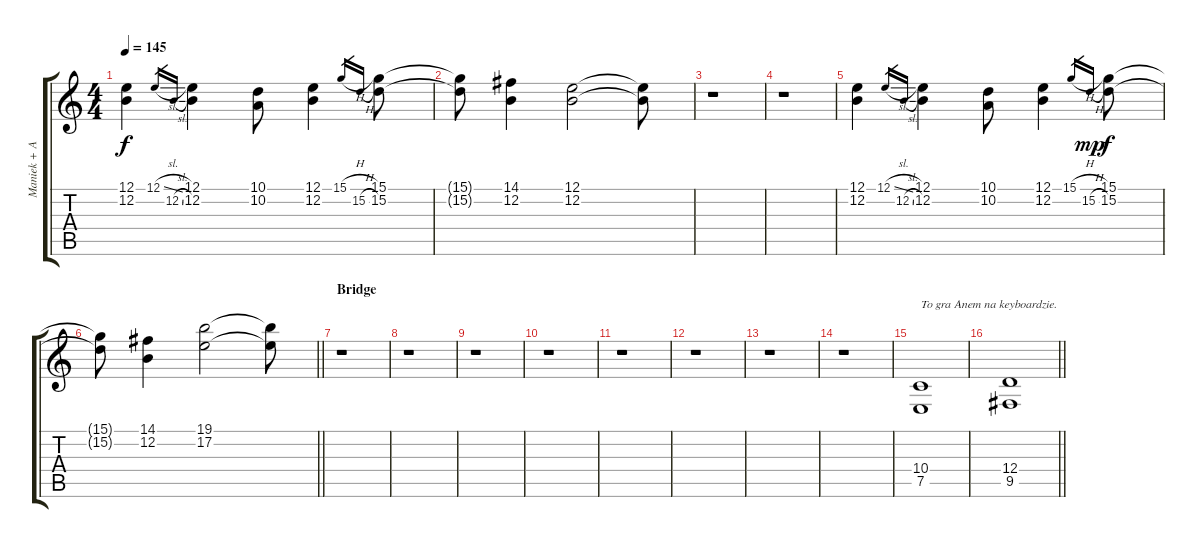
\track ("Maniek + Anem" "Maniek + A") {instrument harmonica}
\staff {score tabs}
\tuning (E4 B3 G3 D3 A2 E2) {hide}
\ts (4 4)
\tempo 145
\clef g2
\ks c
(12.1 12.2).4{dy f} 12.1{sl}.16{gr} 12.2{sl}.16{gr} (12.1 12.2).4 (10.1 10.2).8 (12.1 12.2).4 15.1{h}.16{gr} 15.2{h}.16{gr} (15.1 15.2).8 |
(15.1{t} 15.2{t}).8 (14.1 12.2).4 (12.1 12.2).2 (12.1{t} 12.2{t}).8 |
r.1 |
r.1 |
(12.1 12.2).4 12.1{sl}.16{gr} 12.2{sl}.16{gr} (12.1 12.2).4 (10.1 10.2).8 (12.1 12.2).4 15.1{h}.16{gr} 15.2{h}.16{gr dy mp} (15.1 15.2).8{dy f} |
\barLineRight lightlight
(15.1{t} 15.2{t}).8 (14.1 12.2).4 (19.1 17.2).2 (19.1{t} 17.2{t}).8 |
\section ("" "Bridge")
r.1 |
r.1 |
r.1 |
r.1 |
r.1 |
r.1 |
r.1 |
r.1 |
(10.4 7.5).1{txt "To gra Anem na keyboardzie." volume 5 instrument pad8sweep} |
\barLineRight lightlight
(12.4 9.5).1
